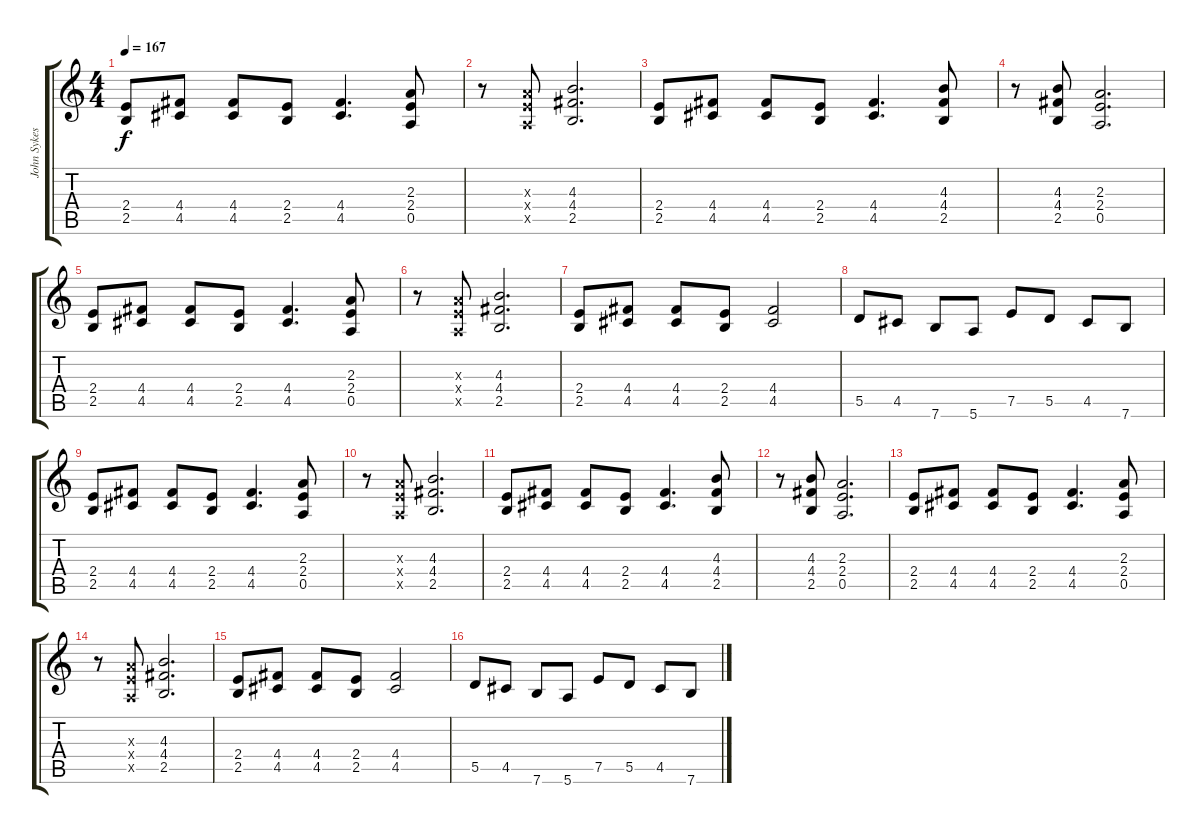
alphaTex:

\track ("John Sykes" "John Sykes") {instrument distortionguitar}
\staff {score tabs}
\tuning (E4 B3 G3 D3 A2 E2) {hide}
\ts (4 4)
\tempo 167
\clef g2
\ks c
(2.4 2.5).8{dy f} (4.4 4.5).8 (4.4 4.5).8 (2.4 2.5).8 (4.4 4.5).4{d} (2.3 2.4 0.5).8 |
r.8 (2.3{x} 2.4{x} 0.5{x}).8 (4.3 4.4 2.5).2{d} |
(2.4 2.5).8 (4.4 4.5).8 (4.4 4.5).8 (2.4 2.5).8 (4.4 4.5).4{d} (4.3 4.4 2.5).8 |
r.8 (4.3 4.4 2.5).8 (2.3 2.4 0.5).2{d} |
(2.4 2.5).8 (4.4 4.5).8 (4.4 4.5).8 (2.4 2.5).8 (4.4 4.5).4{d} (2.3 2.4 0.5).8 |
r.8 (2.3{x} 2.4{x} 0.5{x}).8 (4.3 4.4 2.5).2{d} |
(2.4 2.5).8 (4.4 4.5).8 (4.4 4.5).8 (2.4 2.5).8 (4.4 4.5).2 |
5.5.8 4.5.8 7.6.8 5.6.8 7.5.8 5.5.8 4.5.8 7.6.8 |
(2.4 2.5).8 (4.4 4.5).8 (4.4 4.5).8 (2.4 2.5).8 (4.4 4.5).4{d} (2.3 2.4 0.5).8 |
r.8 (2.3{x} 2.4{x} 0.5{x}).8 (4.3 4.4 2.5).2{d} |
(2.4 2.5).8 (4.4 4.5).8 (4.4 4.5).8 (2.4 2.5).8 (4.4 4.5).4{d} (4.3 4.4 2.5).8 |
r.8 (4.3 4.4 2.5).8 (2.3 2.4 0.5).2{d} |
(2.4 2.5).8 (4.4 4.5).8 (4.4 4.5).8 (2.4 2.5).8 (4.4 4.5).4{d} (2.3 2.4 0.5).8 |
r.8 (2.3{x} 2.4{x} 0.5{x}).8 (4.3 4.4 2.5).2{d} |
(2.4 2.5).8 (4.4 4.5).8 (4.4 4.5).8 (2.4 2.5).8 (4.4 4.5).2 |
5.5.8 4.5.8 7.6.8 5.6.8 7.5.8 5.5.8 4.5.8 7.6.8
